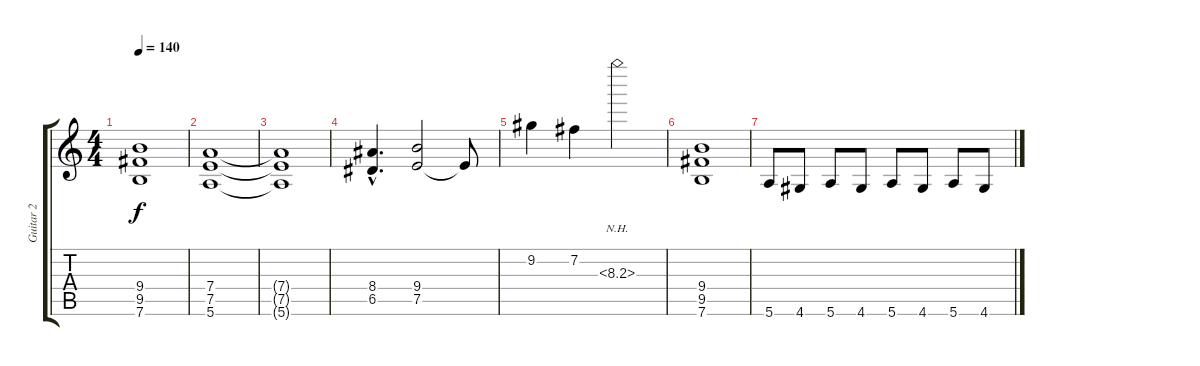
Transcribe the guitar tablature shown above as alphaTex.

\track ("Guitar 2" "Guitar 2") {instrument distortionguitar}
\staff {score tabs}
\tuning (E4 B3 G3 D3 A2 E2) {hide}
\ts (4 4)
\tempo 140
\clef g2
\ks c
(9.4{t} 9.5{t} 7.6{t}).1{dy f volume 6} |
(7.4 7.5 5.6).1 |
(7.4{t} 7.5{t} 5.6{t}).1 |
(8.4{hac} 6.5{hac}).4{d volume 0} (9.4 7.5).2 7.5{t}.8 |
9.2.4 7.2.4 8.3{nh}.2 |
(9.4 9.5 7.6).1 |
5.6.8 4.6.8 5.6.8 4.6.8 5.6.8 4.6.8 5.6.8 4.6.8
